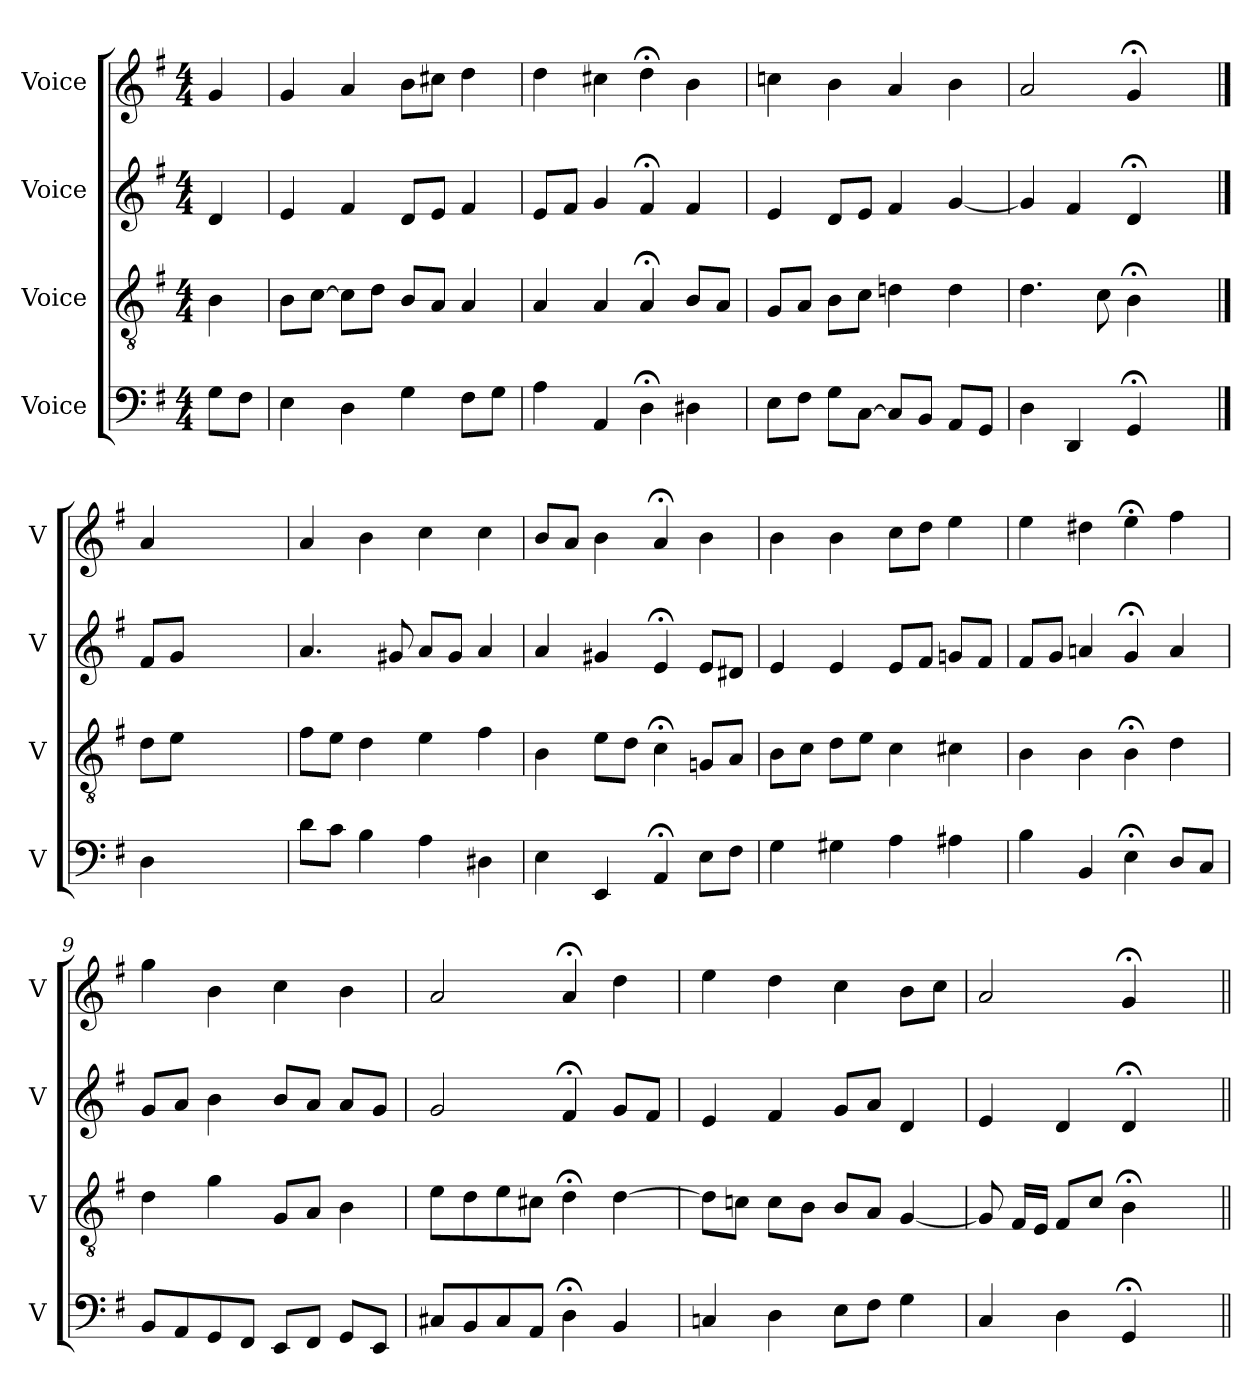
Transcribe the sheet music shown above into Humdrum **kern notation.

**kern	**kern	**kern	**kern
*part4	*part3	*part2	*part1
*staff4	*staff3	*staff2	*staff1
*I"Voice	*I"Voice	*I"Voice	*I"Voice
*I'V	*I'V	*I'V	*I'V
*clefF4	*clefGv2	*clefG2	*clefG2
*k[f#]	*k[f#]	*k[f#]	*k[f#]
*M4/4	*M4/4	*M4/4	*M4/4
*MM100	*MM100	*MM100	*MM100
=	=	=	=
8G\L	4B\	4d/	4g/
8F#\J	.	.	.
=1	=1	=1	=1
4E\	8B\L	4e/	4g/
.	[8c\J	.	.
4D\	8c\L]	4f#/	4a/
.	8d\J	.	.
4G\	8B/L	8d/L	8b\L
.	8A/J	8e/J	8cc#X\J
8F#\L	4A/	4f#/	4dd\
8G\J	.	.	.
=2	=2	=2	=2
4A\	4A/	8e/L	4dd\
.	.	8f#/J	.
4AA/	4A/	4g/	4cc#X\
4D;\	4A;/	4f#;/	4dd;\
4D#X\	8B/L	4f#/	4b\
.	8A/J	.	.
=3	=3	=3	=3
8E\L	8G/L	4e/	4ccn\
8F#\J	8A/J	.	.
8G\L	8B\L	8d/L	4b\
[8C\J	8c\J	8e/J	.
8C/L]	4dn\	4f#/	4a/
8BB/J	.	.	.
8AA/L	4d\	[4g/	4b\
8GG/J	.	.	.
=4	=4	=4	=4
4D\	4.d\	4g/]	2a/
4DD/	.	4f#/	.
.	8c\	.	.
4GG;/	4B;\	4d;/	4g;/
4ryy	4ryy	4ryy	4ryy
!!LO:LB:g=z
==	==	==	==
4D\	8d\L	8f#/L	4a/
.	8e\J	8g/J	.
2.ryy	2.ryy	2.ryy	2.ryy
=5	=5	=5	=5
8d\L	8f#\L	4.a/	4a/
8c\J	8e\J	.	.
4B\	4d\	.	4b\
.	.	8g#X/	.
4A\	4e\	8a/L	4cc\
.	.	8g#/J	.
4D#X\	4f#\	4a/	4cc\
=6	=6	=6	=6
4E\	4B\	4a/	8b/L
.	.	.	8a/J
4EE/	8e\L	4g#X/	4b\
.	8d\J	.	.
4AA;/	4c;\	4e;/	4a;/
8E\L	8Gn/L	8e/L	4b\
8F#\J	8A/J	8d#X/J	.
=7	=7	=7	=7
4G\	8B\L	4e/	4b\
.	8c\J	.	.
4G#X\	8d\L	4e/	4b\
.	8e\J	.	.
4A\	4c\	8e/L	8cc\L
.	.	8f#/J	8dd\J
4A#X\	4c#X\	8gn/L	4ee\
.	.	8f#/J	.
=8	=8	=8	=8
4B\	4B\	8f#/L	4ee\
.	.	8g/J	.
4BB/	4B\	4an/	4dd#X\
4E;\	4B;\	4g;/	4ee;\
8D/L	4d\	4a/	4ff#\
8C/J	.	.	.
!!LO:LB:g=z
=9	=9	=9	=9
8BB/L	4d\	8g/L	4gg\
8AA/	.	8a/J	.
8GG/	4g\	4b\	4b\
8FF#/J	.	.	.
8EE/L	8G/L	8b/L	4cc\
8FF#/J	8A/J	8a/J	.
8GG/L	4B\	8a/L	4b\
8EE/J	.	8g/J	.
=10	=10	=10	=10
8C#X/L	8e\L	2g/	2a/
8BB/	8d\	.	.
8C#/	8e\	.	.
8AA/J	8c#X\J	.	.
4D;\	4d;\	4f#;/	4a;/
4BB/	[4d\	8g/L	4dd\
.	.	8f#/J	.
=11	=11	=11	=11
4Cn/	8d\L]	4e/	4ee\
.	8cn\J	.	.
4D\	8c\L	4f#/	4dd\
.	8B\J	.	.
8E\L	8B/L	8g/L	4cc\
8F#\J	8A/J	8a/J	.
4G\	[4G/	4d/	8b\L
.	.	.	8cc\J
=12	=12	=12	=12
4C/	8G/]	4e/	2a/
.	16F#/LL	.	.
.	16E/JJ	.	.
4D\	8F#/L	4d/	.
.	8c/J	.	.
4GG;/	4B;\	4d;/	4g;/
4ryy	4ryy	4ryy	4ryy
=||	=||	=||	=||
*-	*-	*-	*-
